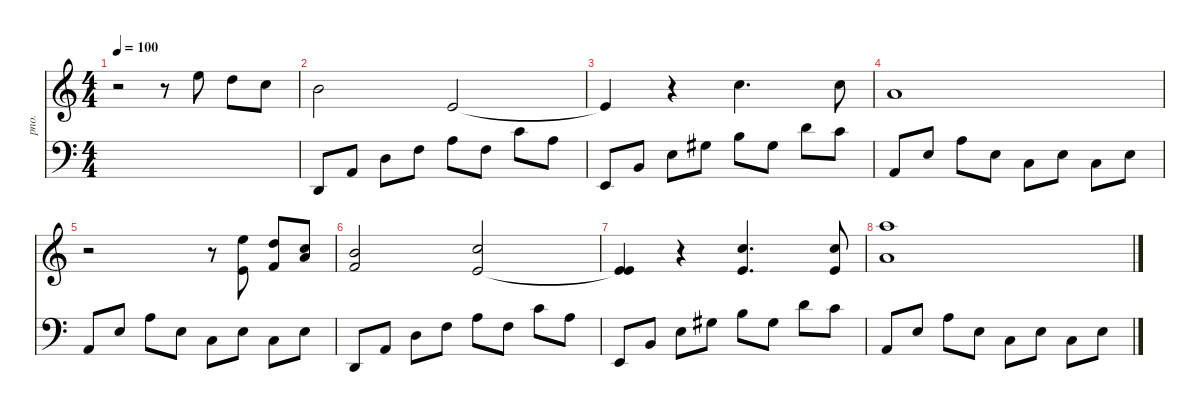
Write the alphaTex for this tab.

\defaultSystemsLayout 4
\hideDynamics
\bracketExtendMode nobrackets
\otherSystemsTrackNameOrientation horizontal
\track ("Acoustic Piano" "pno.") {instrument acousticgrandpiano}
\staff {score}
\tuning (E4 B3 G3 D3 A2 E2)
\ts (4 4)
\tempo 100
\clef g2
\ks c
r.2{dy mf instrument acousticgrandpiano beam Down} r.8{beam Down} 12.1.8{beam Down} 24.4.8{beam Down} 22.4.8{beam Down} |
21.4.2{beam Down} 14.4.2{beam Up} |
14.4{t}.4{dy mp beam Up} r.4{beam Up} 22.4.4{d dy mf beam Down} 22.4.8{beam Down} |
19.4.1{dy mp beam Up} |
r.2{beam Down} r.8{beam Down} (12.1 14.4).8{dy mf beam Up} (24.4 15.4).8{beam Up} (22.4 19.4).8{beam Up} |
(21.4 15.4).2{beam Up} (22.4 14.4).2{beam Up} |
(14.4{t} 14.4{t}).4{dy mp beam Up} r.4{beam Up} (22.4 14.4).4{d dy mf beam Up} (22.4 14.4).8{beam Up} |
(19.4 31.4).1{dy mp beam Down}
\staff {score}
\tuning (G2 D2 A1 E1 B0)
\clef f4
\ottava regular
\simile none
\ks c
|
10.4.8{beam Up} 12.3.8{beam Up} 22.4.8{beam Down} 25.4.8{beam Down} 29.4.8{beam Down} 25.4.8{beam Down} 32.4.8{beam Down} 29.4.8{beam Down} |
12.4.8{beam Up} 19.4.8{beam Up} 24.4.8{beam Down} 28.4{acc #}.8{beam Down} 31.4.8{beam Down} 28.4{acc #}.8{beam Down} 34.4.8{beam Down} 32.4.8{beam Down} |
17.4.8{dy mf beam Up} 24.4.8{beam Up} 29.4.8{beam Down} 24.4.8{beam Down} 20.4.8{beam Down} 24.4.8{beam Down} 20.4.8{beam Down} 24.4.8{beam Down} |
17.4.8{beam Up} 24.4.8{beam Up} 29.4.8{beam Down} 24.4.8{beam Down} 20.4.8{beam Down} 24.4.8{beam Down} 20.4.8{beam Down} 24.4.8{beam Down} |
10.4.8{dy mp beam Up} 12.3.8{beam Up} 22.4.8{beam Down} 25.4.8{beam Down} 29.4.8{beam Down} 25.4.8{beam Down} 32.4.8{beam Down} 29.4.8{beam Down} |
12.4.8{beam Up} 19.4.8{beam Up} 24.4.8{beam Down} 28.4{acc #}.8{beam Down} 31.4.8{beam Down} 28.4{acc #}.8{beam Down} 34.4.8{beam Down} 32.4.8{beam Down} |
17.4.8{dy mf beam Up} 24.4.8{beam Up} 29.4.8{beam Down} 24.4.8{beam Down} 20.4.8{beam Down} 24.4.8{beam Down} 20.4.8{beam Down} 24.4.8{beam Down}
